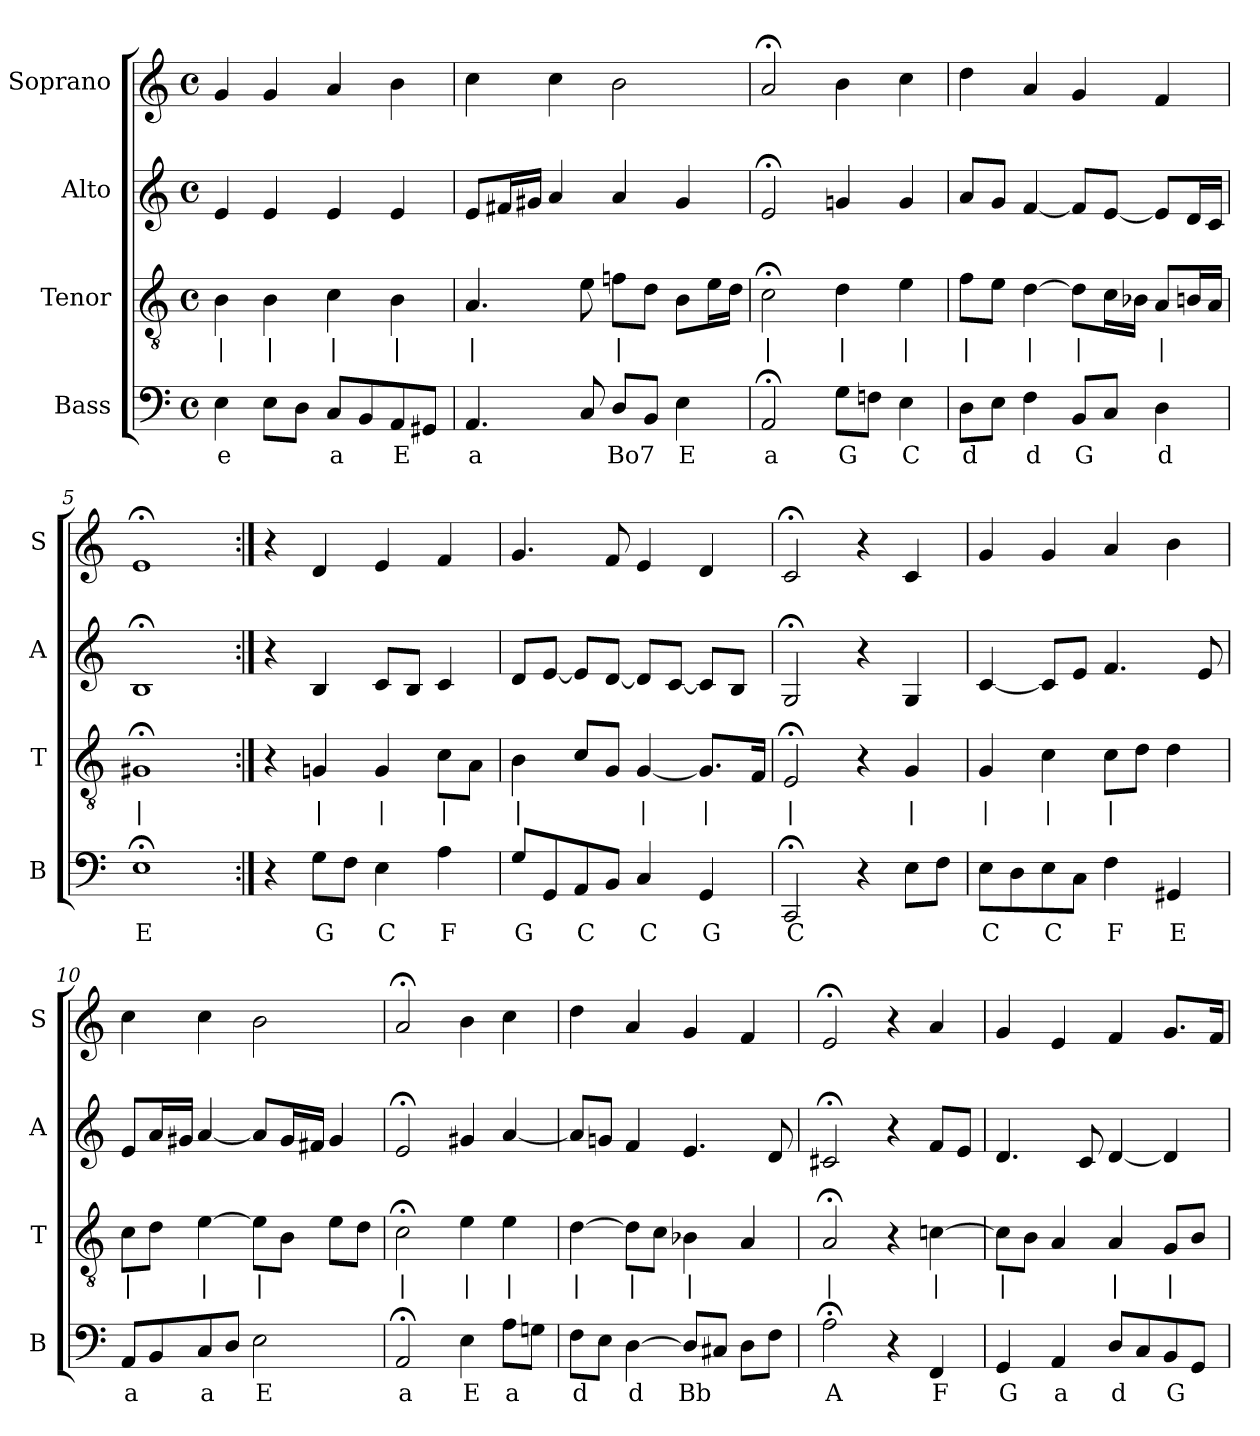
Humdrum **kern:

**kern	**text	**kern	**text	**kern	**kern
*part4	*part4	*part3	*part3	*part2	*part1
*staff4	*staff4	*staff3	*staff3	*staff2	*staff1
*I"Bass	*	*I"Tenor	*	*I"Alto	*I"Soprano
*I'B	*	*I'T	*	*I'A	*I'S
*clefF4	*	*clefGv2	*	*clefG2	*clefG2
*k[]	*	*k[]	*	*k[]	*k[]
*a:	*	*a:	*	*a:	*a:
*M4/4	*	*M4/4	*	*M4/4	*M4/4
*met(c)	*	*met(c)	*	*met(c)	*met(c)
*MM100	*	*MM100	*	*MM100	*MM100
=1	=1	=1	=1	=1	=1
4E	e	4B	|	4e	4g
8EL	.	4B	|	4e	4g
8DJ	.	.	.	.	.
8CL	a	4c	|	4e	4a
8BB	.	.	.	.	.
8AA	E	4B	|	4e	4b
8GG#XJ	.	.	.	.	.
=2	=2	=2	=2	=2	=2
4.AA	a	4.A	|	8eL	4cc
.	.	.	.	16f#XL	.
.	.	.	.	16g#XJJ	.
.	.	.	.	4a	4cc
8C	.	8e	.	.	.
8DL	Bo7	8fnL	|	4a	2b
8BBJ	.	8dJ	.	.	.
4E	E	8BL	.	4g#	.
.	.	16eL	.	.	.
.	.	16dJJ	.	.	.
=3	=3	=3	=3	=3	=3
2AA;<	a	2c;<	|	2e;<	2a;<
8GL	G	4d	|	4gn	4b
8FnJ	.	.	.	.	.
4E	C	4e	|	4g	4cc
=4	=4	=4	=4	=4	=4
8DL	d	8fL	|	8aL	4dd
8EJ	.	8eJ	.	8gJ	.
4F	d	[4d	|	[4f	4a
8BBL	G	8dL]	|	8fL]	4g
8CJ	.	16cL	.	[8eJ	.
.	.	16B-XJJ	.	.	.
4D	d	8AL	|	8eL]	4f
.	.	16BnL	.	16dL	.
.	.	16AJJ	.	16cJJ	.
=5	=5	=5	=5	=5	=5
1E;<	E	1G#X;<	|	1B;<	1e;<
=6:|!	=6:|!	=6:|!	=6:|!	=6:|!	=6:|!
4r	.	4r	.	4r	4r
8GL	G	4Gn	|	4B	4d
8FJ	.	.	.	.	.
4E	C	4G	|	8cL	4e
.	.	.	.	8BJ	.
4A	F	8cL	|	4c	4f
.	.	8AJ	.	.	.
=7	=7	=7	=7	=7	=7
8GL	G	4B	|	8dL	4.g
8GG	.	.	.	[8eJ	.
8AA	C	8cL	.	8eL]	.
8BBJ	.	8GJ	.	[8dJ	8f
4C	C	[4G	|	8dL]	4e
.	.	.	.	[8cJ	.
4GG	G	8.GL]	|	8cL]	4d
.	.	.	.	8BJ	.
.	.	16FJk	.	.	.
=8	=8	=8	=8	=8	=8
2CC;<	C	2E;<	|	2G;<	2c;<
4r	.	4r	.	4r	4r
8EL	.	4G	|	4G	4c
8FJ	.	.	.	.	.
=9	=9	=9	=9	=9	=9
8EL	C	4G	|	[4c	4g
8D	.	.	.	.	.
8E	C	4c	|	8cL]	4g
8CJ	.	.	.	8eJ	.
4F	F	8cL	|	4.f	4a
.	.	8dJ	.	.	.
4GG#X	E	4d	.	.	4b
.	.	.	.	8e	.
=10	=10	=10	=10	=10	=10
8AAL	a	8cL	|	8eL	4cc
8BB	.	8dJ	.	16aL	.
.	.	.	.	16g#XJJ	.
8C	a	[4e	|	[4a	4cc
8DJ	.	.	.	.	.
2E	E	8eL]	|	8aL]	2b
.	.	8BJ	.	16g#L	.
.	.	.	.	16f#XJJ	.
.	.	8eL	.	4g#	.
.	.	8dJ	.	.	.
=11	=11	=11	=11	=11	=11
2AA;<	a	2c;<	|	2e;<	2a;<
4E	E	4e	|	4g#X	4b
8AL	a	4e	|	[4a	4cc
8GnJ	.	.	.	.	.
=12	=12	=12	=12	=12	=12
8FL	d	[4d	|	8aL]	4dd
8EJ	.	.	.	8gnJ	.
[4D	d	8dL]	|	4f	4a
.	.	8cJ	.	.	.
8DL]	Bb	4B-X	|	4.e	4g
8C#XJ	.	.	.	.	.
8DL	.	4A	.	.	4f
8FJ	.	.	.	8d	.
=13	=13	=13	=13	=13	=13
2A;<	A	2A;<	|	2c#X;<	2e;<
4r	.	4r	.	4r	4r
4FF	F	[4cn	|	8fL	4a
.	.	.	.	8eJ	.
=14	=14	=14	=14	=14	=14
4GG	G	8cL]	|	4.d	4g
.	.	8BJ	.	.	.
4AA	a	4A	.	.	4e
.	.	.	.	8c	.
8DL	d	4A	|	[4d	4f
8C	.	.	.	.	.
8BB	G	8GL	|	4d]	8.gL
8GGJ	.	8BJ	.	.	.
.	.	.	.	.	16fJk
=	=	=	=	=	=
*-	*-	*-	*-	*-	*-
